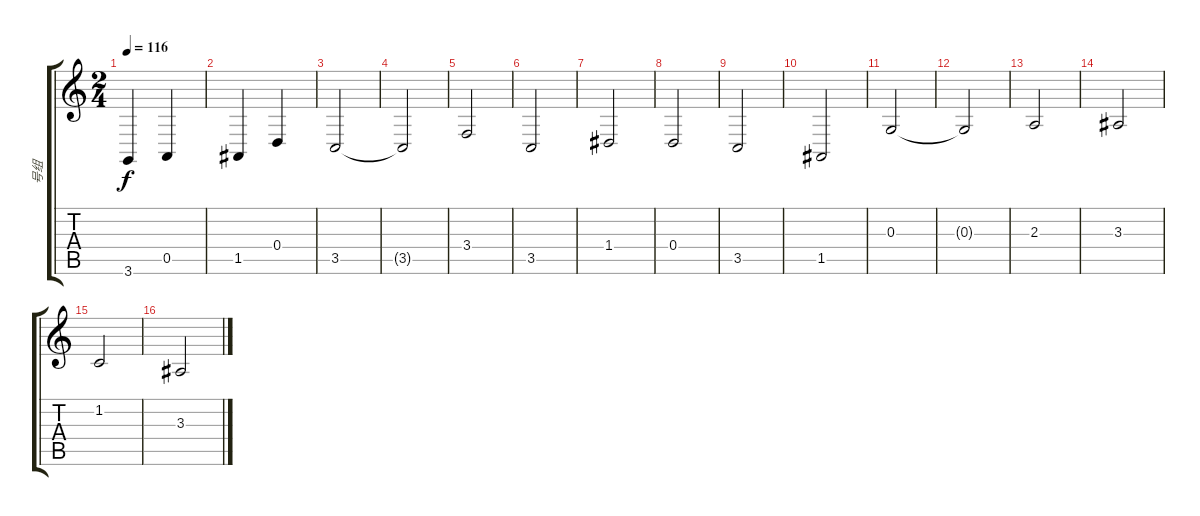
\track ("号组" "号组") {instrument trombone}
\staff {score tabs}
\tuning (E4 B3 G3 D3 A2 E2) {hide}
\ts (2 4)
\tempo 116
\clef g2
\ks c
3.6.4{dy f} 0.5.4 |
1.5.4 0.4.4 |
3.5.2 |
3.5{t}.2 |
3.4.2 |
3.5.2 |
1.4.2 |
0.4.2 |
3.5.2 |
1.5.2 |
0.3.2 |
0.3{t}.2 |
2.3.2 |
3.3.2 |
1.2.2 |
3.3.2
